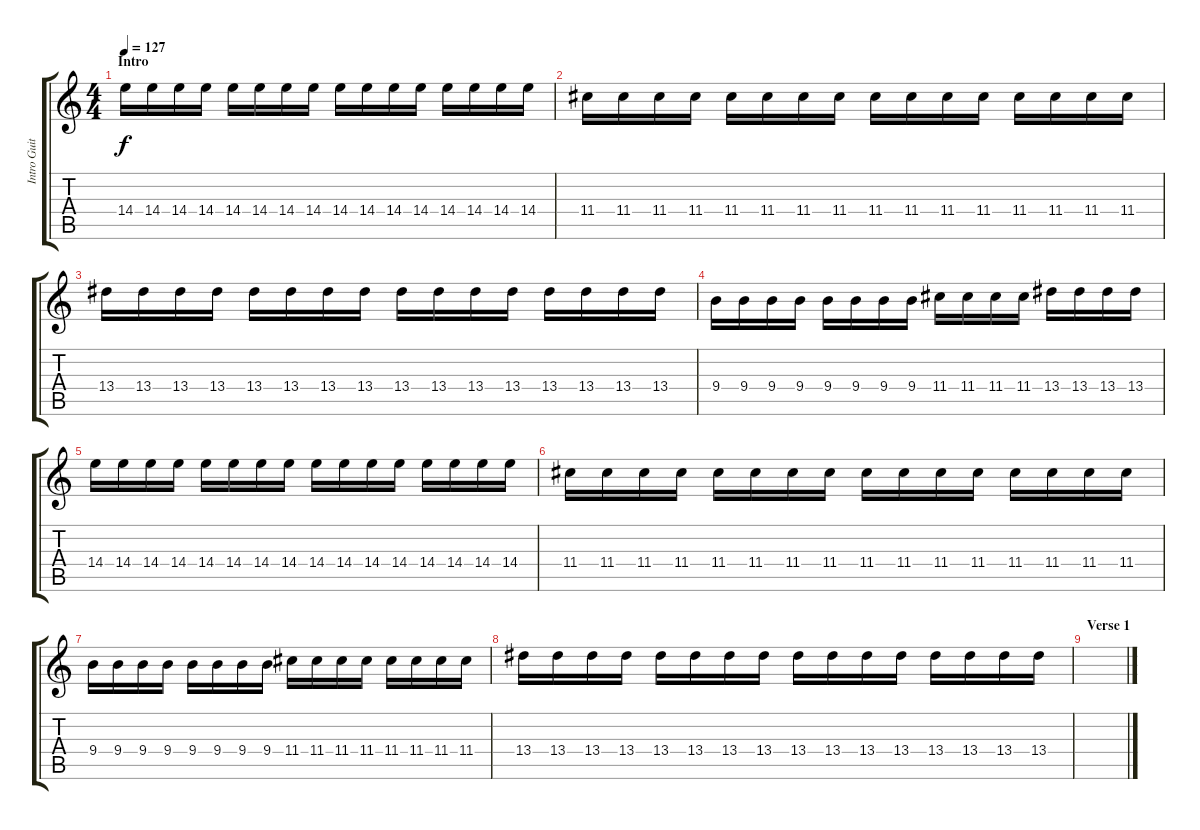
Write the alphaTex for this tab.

\track ("Intro Guitar" "Intro Guit") {instrument electricguitarmuted}
\staff {score tabs}
\tuning (E4 B3 G3 D3 A2 E2) {hide}
\ts (4 4)
\section ("" "Intro")
\tempo 127
\clef g2
\ks c
14.4.16{dy f instrument electricguitarmuted} 14.4.16 14.4.16 14.4.16 14.4.16 14.4.16 14.4.16 14.4.16 14.4.16 14.4.16 14.4.16 14.4.16 14.4.16 14.4.16 14.4.16 14.4.16 |
11.4.16 11.4.16 11.4.16 11.4.16 11.4.16 11.4.16 11.4.16 11.4.16 11.4.16 11.4.16 11.4.16 11.4.16 11.4.16 11.4.16 11.4.16 11.4.16 |
13.4.16 13.4.16 13.4.16 13.4.16 13.4.16 13.4.16 13.4.16 13.4.16 13.4.16 13.4.16 13.4.16 13.4.16 13.4.16 13.4.16 13.4.16 13.4.16 |
9.4.16 9.4.16 9.4.16 9.4.16 9.4.16 9.4.16 9.4.16 9.4.16 11.4.16 11.4.16 11.4.16 11.4.16 13.4.16 13.4.16 13.4.16 13.4.16 |
14.4.16 14.4.16 14.4.16 14.4.16 14.4.16 14.4.16 14.4.16 14.4.16 14.4.16 14.4.16 14.4.16 14.4.16 14.4.16 14.4.16 14.4.16 14.4.16 |
11.4.16 11.4.16 11.4.16 11.4.16 11.4.16 11.4.16 11.4.16 11.4.16 11.4.16 11.4.16 11.4.16 11.4.16 11.4.16 11.4.16 11.4.16 11.4.16 |
9.4.16 9.4.16 9.4.16 9.4.16 9.4.16 9.4.16 9.4.16 9.4.16 11.4.16 11.4.16 11.4.16 11.4.16 11.4.16 11.4.16 11.4.16 11.4.16 |
13.4.16 13.4.16 13.4.16 13.4.16 13.4.16 13.4.16 13.4.16 13.4.16 13.4.16 13.4.16 13.4.16 13.4.16 13.4.16 13.4.16 13.4.16 13.4.16 |
\section ("" "Verse 1")
